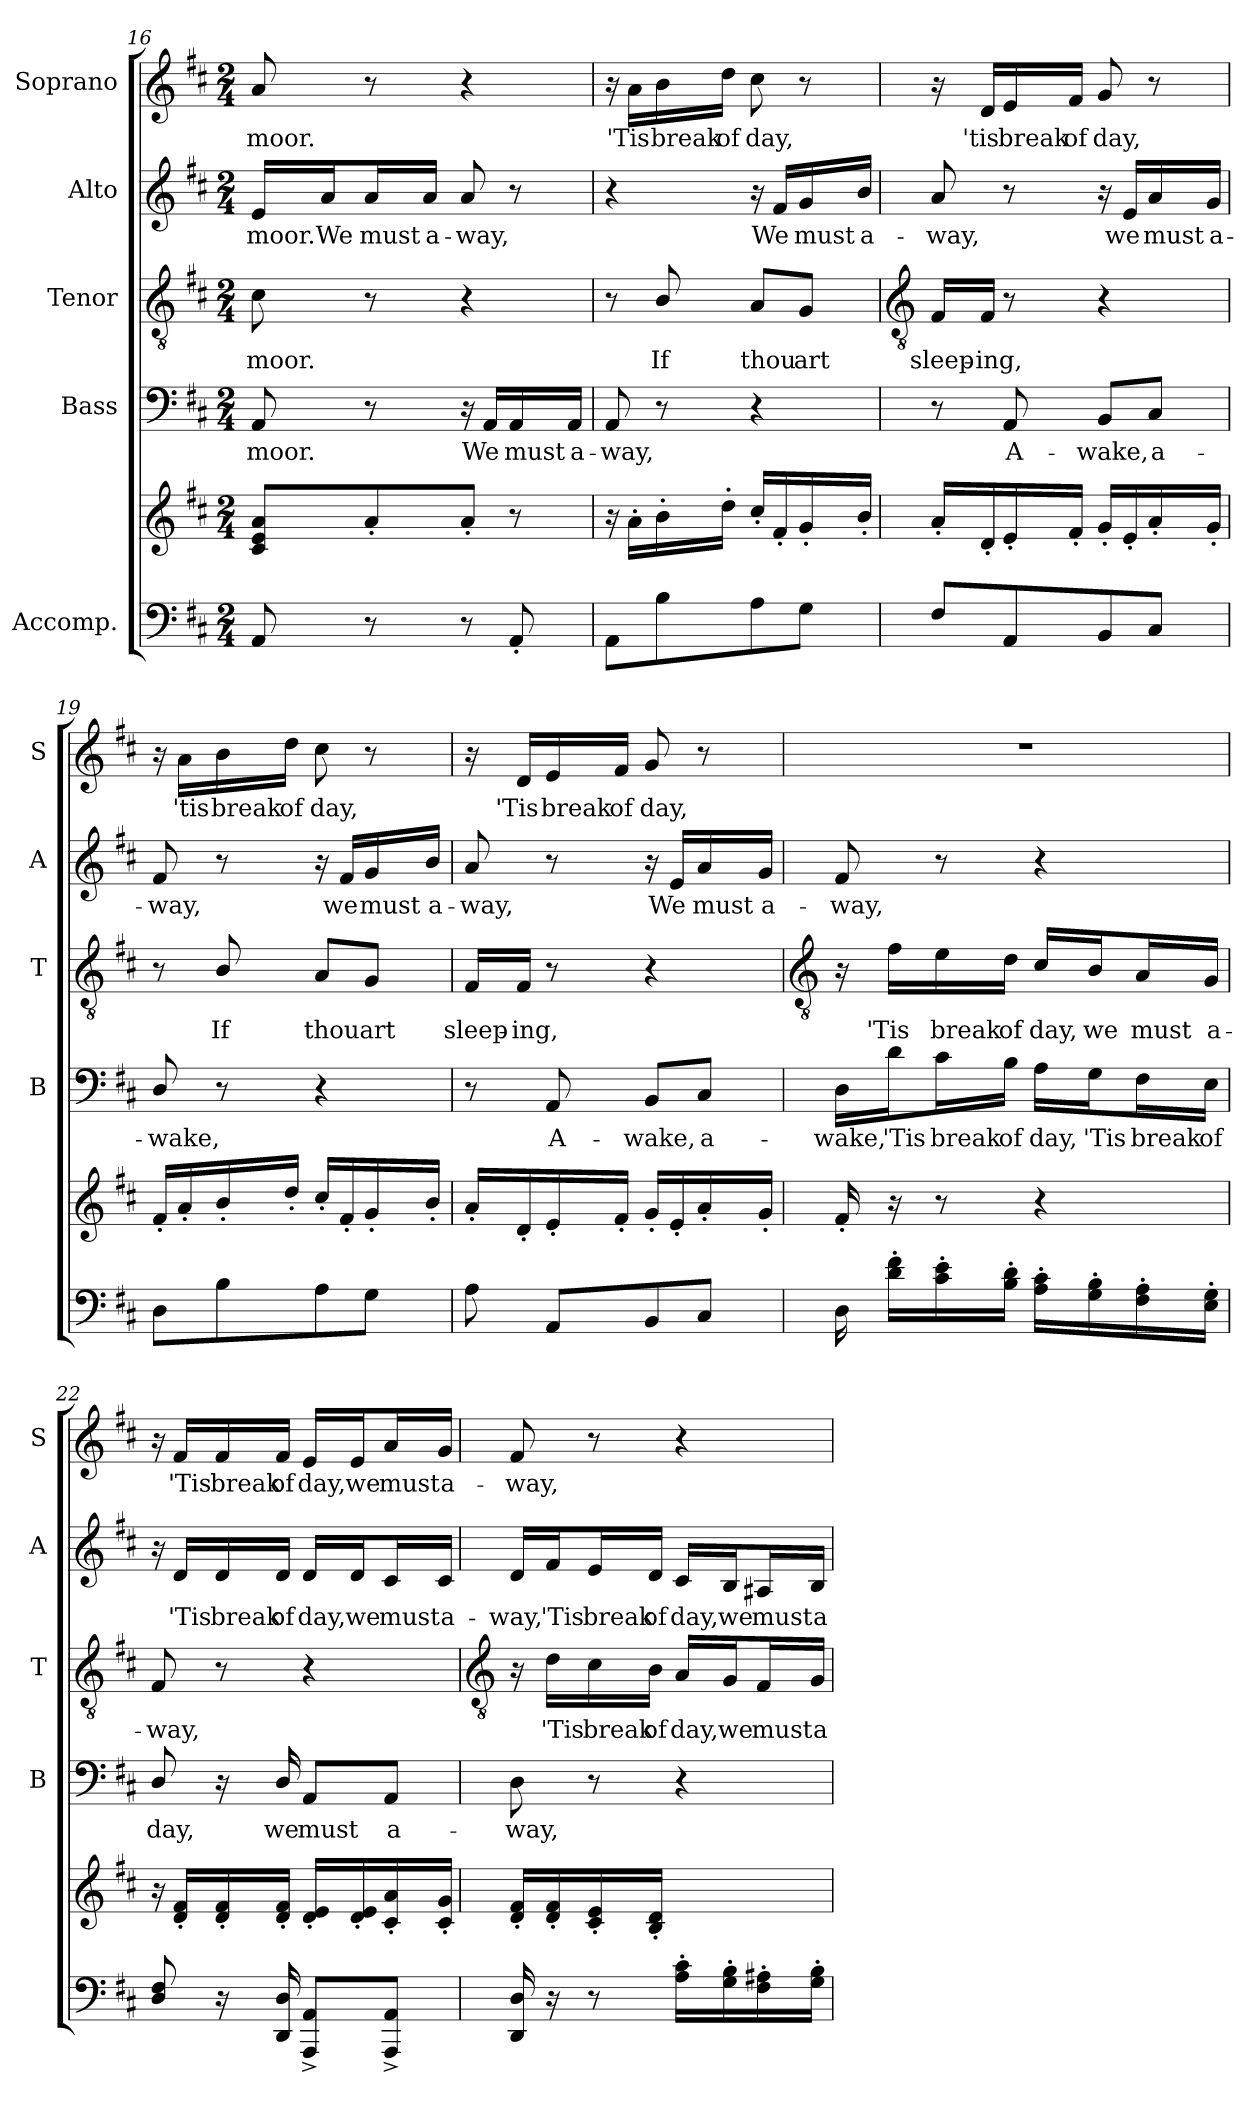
**kern	**kern	**kern	**text	**kern	**text	**kern	**text	**kern	**text
*part5	*part5	*part4	*part4	*part3	*part3	*part2	*part2	*part1	*part1
*staff6	*staff5	*staff4	*staff4	*staff3	*staff3	*staff2	*staff2	*staff1	*staff1
*I"Accomp.	*	*I"Bass	*	*I"Tenor	*	*I"Alto	*	*I"Soprano	*
*	*	*I'B	*	*I'T	*	*I'A	*	*I'S	*
*clefF4	*clefG2	*clefF4	*	*clefGv2	*	*clefG2	*	*clefG2	*
*k[f#c#]	*k[f#c#]	*k[f#c#]	*	*k[f#c#]	*	*k[f#c#]	*	*k[f#c#]	*
*D:	*D:	*D:	*	*D:	*	*D:	*	*D:	*
*M2/4	*M2/4	*M2/4	*	*M2/4	*	*M2/4	*	*M2/4	*
=16	=16	=16	=16	=16	=16	=16	=16	=16	=16
!	!	!	!LO:LY:b	!	!LO:LY:b	!	!LO:LY:b	!	!LO:LY:b
8AA	8c# 8e 8aL	8AA	moor.	8c#	moor.	16e/LL	moor.	8a	moor.
!	!	!	!	!	!	!	!LO:LY:b	!	!
.	.	.	.	.	.	16a/J	We	.	.
!	!	!	!	!	!	!	!LO:LY:b	!	!
8r	8a'	8r	.	8r	.	16a/L	must	8r	.
!	!	!	!	!	!	!	!LO:LY:b	!	!
.	.	.	.	.	.	16a/JJ	a-	.	.
!	!	!	!	!	!	!	!LO:LY:b	!	!
8r	8a'J	16r	.	4r	.	8a	-way,	4r	.
!	!	!	!LO:LY:b	!	!	!	!	!	!
.	.	16AA/LL	We	.	.	.	.	.	.
!	!	!	!LO:LY:b	!	!	!	!	!	!
8AA'	8r	16AA/	must	.	.	8r	.	.	.
!	!	!	!LO:LY:b	!	!	!	!	!	!
.	.	16AA/JJ	a-	.	.	.	.	.	.
=17	=17	=17	=17	=17	=17	=17	=17	=17	=17
!	!	!	!LO:LY:b	!	!	!	!	!	!
8AAL	16r	8AA	-way,	8r	.	4r	.	16r	.
!	!	!	!	!	!	!	!	!	!LO:LY:b
.	16a'LL	.	.	.	.	.	.	16a\LL	'Tis
!	!	!	!	!	!LO:LY:b	!	!	!	!LO:LY:b
8B	16b'	8r	.	8B/	If	.	.	16b\	break
!	!	!	!	!	!	!	!	!	!LO:LY:b
.	16dd'JJ	.	.	.	.	.	.	16dd\JJ	of
!	!	!	!	!	!LO:LY:b	!	!	!	!LO:LY:b
8A	16cc#'LL	4r	.	8A/L	thou	16r	.	8cc#	day,
!	!	!	!	!	!	!	!LO:LY:b	!	!
.	16f#'	.	.	.	.	16f#/LL	We	.	.
!	!	!	!	!	!LO:LY:b	!	!LO:LY:b	!	!
8GJ	16g'	.	.	8G/J	art	16g/	must	8r	.
!	!	!	!	!	!	!	!LO:LY:b	!	!
.	16b'JJ	.	.	.	.	16b/JJ	a-	.	.
!!LO:LB:g=z
=18	=18	=18	=18	=18	=18	=18	=18	=18	=18
*	*	*	*	*clefGv2	*	*	*	*	*
!	!	!	!	!	!LO:LY:b	!	!LO:LY:b	!	!
8F#L	16a'LL	8r	.	16F#/LL	sleep-	8a	-way,	16r	.
!	!	!	!	!	!LO:LY:b	!	!	!	!LO:LY:b
.	16d'	.	.	16F#/JJ	-ing,	.	.	16d/LL	'tis
!	!	!	!LO:LY:b	!	!	!	!	!	!LO:LY:b
8AA	16e'	8AA	A-	8r	.	8r	.	16e/	break
!	!	!	!	!	!	!	!	!	!LO:LY:b
.	16f#'JJ	.	.	.	.	.	.	16f#/JJ	of
!	!	!	!LO:LY:b	!	!	!	!	!	!LO:LY:b
8BB	16g'LL	8BB/L	-wake,	4r	.	16r	.	8g	day,
!	!	!	!	!	!	!	!LO:LY:b	!	!
.	16e'	.	.	.	.	16e/LL	we	.	.
!	!	!	!LO:LY:b	!	!	!	!LO:LY:b	!	!
8C#J	16a'	8C#/J	a-	.	.	16a/	must	8r	.
!	!	!	!	!	!	!	!LO:LY:b	!	!
.	16g'JJ	.	.	.	.	16g/JJ	a-	.	.
=19	=19	=19	=19	=19	=19	=19	=19	=19	=19
!	!	!	!LO:LY:b	!	!	!	!LO:LY:b	!	!
8DL	16f#'LL	8D/	-wake,	8r	.	8f#	-way,	16r	.
!	!	!	!	!	!	!	!	!	!LO:LY:b
.	16a'	.	.	.	.	.	.	16a\LL	'tis
!	!	!	!	!	!LO:LY:b	!	!	!	!LO:LY:b
8B	16b'	8r	.	8B/	If	8r	.	16b\	break
!	!	!	!	!	!	!	!	!	!LO:LY:b
.	16dd'JJ	.	.	.	.	.	.	16dd\JJ	of
!	!	!	!	!	!LO:LY:b	!	!	!	!LO:LY:b
8A	16cc#'LL	4r	.	8A/L	thou	16r	.	8cc#	day,
!	!	!	!	!	!	!	!LO:LY:b	!	!
.	16f#'	.	.	.	.	16f#/LL	we	.	.
!	!	!	!	!	!LO:LY:b	!	!LO:LY:b	!	!
8GJ	16g'	.	.	8G/J	art	16g/	must	8r	.
!	!	!	!	!	!	!	!LO:LY:b	!	!
.	16b'JJ	.	.	.	.	16b/JJ	a-	.	.
=20	=20	=20	=20	=20	=20	=20	=20	=20	=20
!	!	!	!	!	!LO:LY:b	!	!LO:LY:b	!	!
8A	16a'LL	8r	.	16F#/LL	sleep-	8a	-way,	16r	.
!	!	!	!	!	!LO:LY:b	!	!	!	!LO:LY:b
.	16d'	.	.	16F#/JJ	-ing,	.	.	16d/LL	'Tis
!	!	!	!LO:LY:b	!	!	!	!	!	!LO:LY:b
8AAL	16e'	8AA	A-	8r	.	8r	.	16e/	break
!	!	!	!	!	!	!	!	!	!LO:LY:b
.	16f#'JJ	.	.	.	.	.	.	16f#/JJ	of
!	!	!	!LO:LY:b	!	!	!	!	!	!LO:LY:b
8BB	16g'LL	8BB/L	-wake,	4r	.	16r	.	8g	day,
!	!	!	!	!	!	!	!LO:LY:b	!	!
.	16e'	.	.	.	.	16e/LL	We	.	.
!	!	!	!LO:LY:b	!	!	!	!LO:LY:b	!	!
8C#J	16a'	8C#/J	a-	.	.	16a/	must	8r	.
!	!	!	!	!	!	!	!LO:LY:b	!	!
.	16g'JJ	.	.	.	.	16g/JJ	a-	.	.
!!LO:LB:g=z
=21	=21	=21	=21	=21	=21	=21	=21	=21	=21
*	*	*	*	*clefGv2	*	*	*	*	*
!	!	!	!LO:LY:b	!	!	!	!LO:LY:b	!LO:N:vis=1	!
16D	16f#'	16D\LL	-wake,	16r	.	8f#	-way,	2r	.
!	!	!	!LO:LY:b	!	!LO:LY:b	!	!	!	!
16d' 16f#'LL	16r	16d\J	'Tis	16f#\LL	'Tis	.	.	.	.
!	!	!	!LO:LY:b	!	!LO:LY:b	!	!	!	!
16c#' 16e'	8r	16c#\L	break	16e\	break	8r	.	.	.
!	!	!	!LO:LY:b	!	!LO:LY:b	!	!	!	!
16B' 16d'JJ	.	16B\JJ	of	16d\JJ	of	.	.	.	.
!	!	!	!LO:LY:b	!	!LO:LY:b	!	!	!	!
16A' 16c#'LL	4r	16A\LL	day,	16c#/LL	day,	4r	.	.	.
!	!	!	!LO:LY:b	!	!LO:LY:b	!	!	!	!
16G' 16B'	.	16G\J	'Tis	16B/J	we	.	.	.	.
!	!	!	!LO:LY:b	!	!LO:LY:b	!	!	!	!
16F#' 16A'	.	16F#\L	break	16A/L	must	.	.	.	.
!	!	!	!LO:LY:b	!	!LO:LY:b	!	!	!	!
16E' 16G'JJ	.	16E\JJ	of	16G/JJ	a-	.	.	.	.
=22	=22	=22	=22	=22	=22	=22	=22	=22	=22
!	!	!	!LO:LY:b	!	!LO:LY:b	!	!	!	!
8D/ 8F#/	16r	8D/	day,	8F#	-way,	16r	.	16r	.
!	!	!	!	!	!	!	!LO:LY:b	!	!LO:LY:b
.	16d' 16f#'LL	.	.	.	.	16d/LL	'Tis	16f#/LL	'Tis
!	!	!	!	!	!	!	!LO:LY:b	!	!LO:LY:b
16r	16d' 16f#'	16r	.	8r	.	16d/	break	16f#/	break
!	!	!	!LO:LY:b	!	!	!	!LO:LY:b	!	!LO:LY:b
16DD 16D	16d' 16f#'JJ	16D/	we	.	.	16d/JJ	of	16f#/JJ	of
!	!	!	!LO:LY:b	!	!	!	!LO:LY:b	!	!LO:LY:b
8AAA^ 8AA^L	16d' 16e'LL	8AA/L	must	4r	.	16d/LL	day,	16e/LL	day,
!	!	!	!	!	!	!	!LO:LY:b	!	!LO:LY:b
.	16d' 16e'	.	.	.	.	16d/J	we	16e/J	we
!	!	!	!LO:LY:b	!	!	!	!LO:LY:b	!	!LO:LY:b
8AAA^ 8AA^J	16c#' 16a'	8AA/J	a-	.	.	16c#/L	must	16a/L	must
!	!	!	!	!	!	!	!LO:LY:b	!	!LO:LY:b
.	16c#' 16g'JJ	.	.	.	.	16c#/JJ	a-	16g/JJ	a-
!!LO:LB:g=z
=23	=23	=23	=23	=23	=23	=23	=23	=23	=23
*	*	*	*	*clefGv2	*	*	*	*	*
*^	*	*	*	*	*	*	*	*	*
!	!	!	!	!LO:LY:b	!	!	!	!LO:LY:b	!	!LO:LY:b
4ryy	16DD 16D	16d' 16f#'LL	8D	-way,	16r	.	16d/LL	-way,	8f#	-way,
!	!	!	!	!	!	!LO:LY:b	!	!LO:LY:b	!	!
.	16r	16d' 16f#'	.	.	16d\LL	'Tis	16f#/J	'Tis	.	.
!	!	!	!	!	!	!LO:LY:b	!	!LO:LY:b	!	!
.	8r	16c#' 16e'	8r	.	16c#\	break	16e/L	break	8r	.
!	!	!	!	!	!	!LO:LY:b	!	!LO:LY:b	!	!
.	.	16B' 16d'JJ	.	.	16B\JJ	of	16d/JJ	of	.	.
!	!	!	!	!	!	!LO:LY:b	!	!LO:LY:b	!	!
16A\' 16c#\'LL	4ryy	4ryy	4r	.	16A/LL	day,	16c#/LL	day,	4r	.
!	!	!	!	!	!	!LO:LY:b	!	!LO:LY:b	!	!
16G\' 16B\'	.	.	.	.	16G/J	we	16B/J	we	.	.
!	!	!	!	!	!	!LO:LY:b	!	!LO:LY:b	!	!
16F#\' 16A#X\'	.	.	.	.	16F#/L	must	16A#X/L	must	.	.
!	!	!	!	!	!	!LO:LY:b	!	!LO:LY:b	!	!
16G\' 16B\'JJ	.	.	.	.	16G/JJ	a-	16B/JJ	a-	.	.
*v	*v	*	*	*	*	*	*	*	*	*
=	=	=	=	=	=	=	=	=	=
*-	*-	*-	*-	*-	*-	*-	*-	*-	*-
